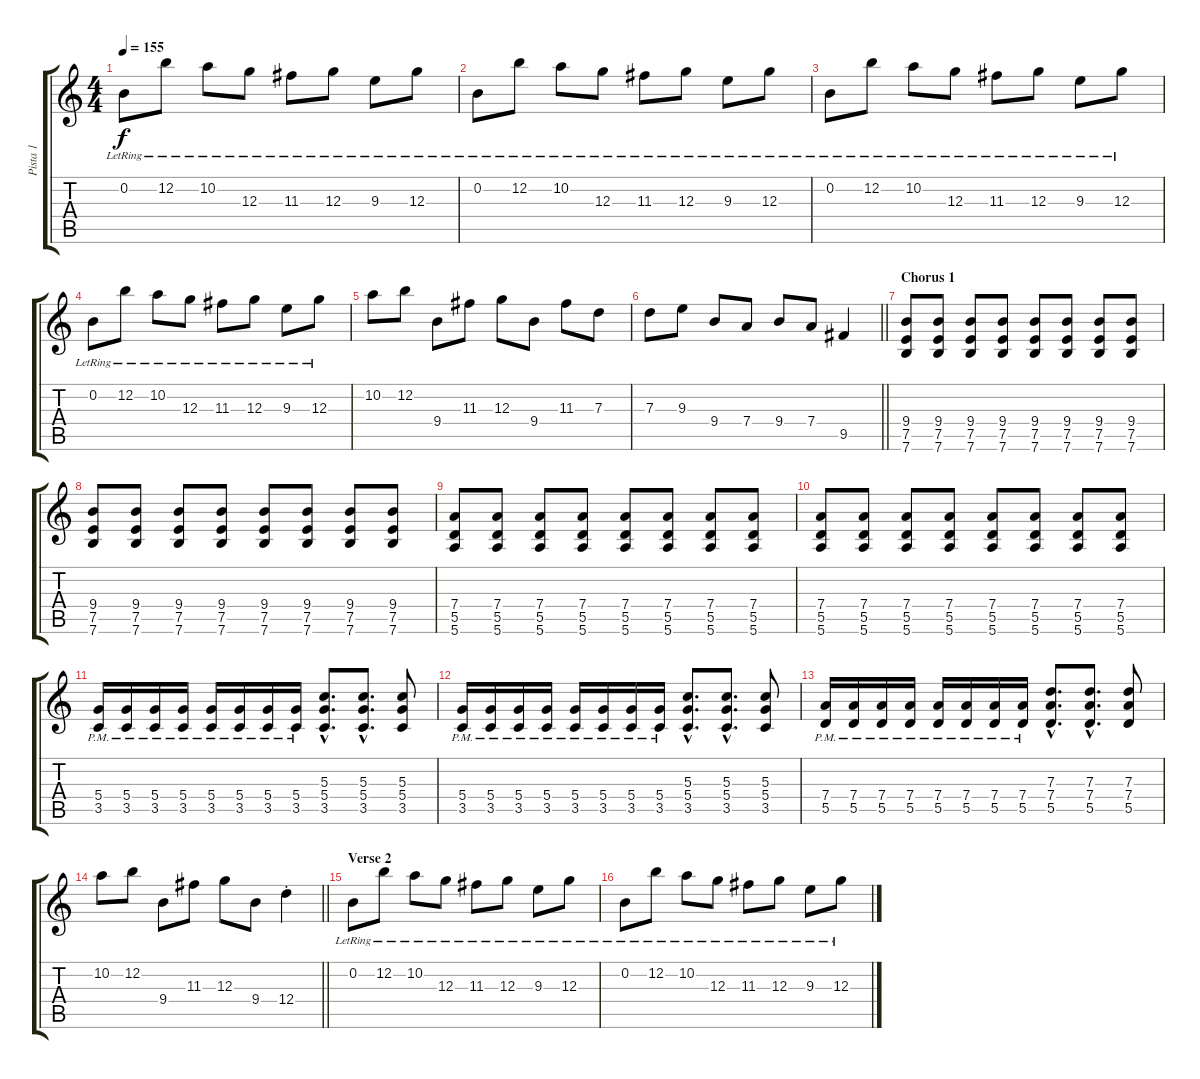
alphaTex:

\track ("Pista 1" "Pista 1") {instrument electricguitarjazz}
\staff {score tabs}
\tuning (E4 B3 G3 D3 A2 E2) {hide}
\ts (4 4)
\tempo 155
\clef g2
\ks c
0.2{lr}.8{dy f volume 8} 12.2{lr}.8 10.2{lr}.8 12.3{lr}.8 11.3{lr}.8 12.3{lr}.8 9.3{lr}.8 12.3{lr}.8 |
0.2{lr}.8 12.2{lr}.8 10.2{lr}.8 12.3{lr}.8 11.3{lr}.8 12.3{lr}.8 9.3{lr}.8 12.3{lr}.8 |
0.2{lr}.8{volume 13} 12.2{lr}.8 10.2{lr}.8 12.3{lr}.8 11.3{lr}.8 12.3{lr}.8 9.3{lr}.8 12.3{lr}.8 |
0.2{lr}.8 12.2{lr}.8 10.2{lr}.8 12.3{lr}.8 11.3{lr}.8 12.3{lr}.8 9.3{lr}.8 12.3{lr}.8 |
10.2.8{instrument distortionguitar} 12.2.8 9.4.8 11.3.8 12.3.8 9.4.8 11.3.8 7.3.8 |
\barLineRight lightlight
7.3.8 9.3.8 9.4.8 7.4.8 9.4.8 7.4.8 9.5.4 |
\section ("" "Chorus 1")
(9.4 7.5 7.6).8 (9.4 7.5 7.6).8 (9.4 7.5 7.6).8 (9.4 7.5 7.6).8 (9.4 7.5 7.6).8 (9.4 7.5 7.6).8 (9.4 7.5 7.6).8 (9.4 7.5 7.6).8 |
(9.4 7.5 7.6).8 (9.4 7.5 7.6).8 (9.4 7.5 7.6).8 (9.4 7.5 7.6).8 (9.4 7.5 7.6).8 (9.4 7.5 7.6).8 (9.4 7.5 7.6).8 (9.4 7.5 7.6).8 |
(7.4 5.5 5.6).8 (7.4 5.5 5.6).8 (7.4 5.5 5.6).8 (7.4 5.5 5.6).8 (7.4 5.5 5.6).8 (7.4 5.5 5.6).8 (7.4 5.5 5.6).8 (7.4 5.5 5.6).8 |
(7.4 5.5 5.6).8 (7.4 5.5 5.6).8 (7.4 5.5 5.6).8 (7.4 5.5 5.6).8 (7.4 5.5 5.6).8 (7.4 5.5 5.6).8 (7.4 5.5 5.6).8 (7.4 5.5 5.6).8 |
(5.4{pm} 3.5{pm}).16 (5.4{pm} 3.5{pm}).16 (5.4{pm} 3.5{pm}).16 (5.4{pm} 3.5{pm}).16 (5.4{pm} 3.5{pm}).16 (5.4{pm} 3.5{pm}).16 (5.4{pm} 3.5{pm}).16 (5.4{pm} 3.5{pm}).16 (5.3{hac} 5.4{hac} 3.5{hac}).8{d} (5.3{hac} 5.4{hac} 3.5{hac}).8{d} (5.3 5.4 3.5).8 |
(5.4{pm} 3.5{pm}).16 (5.4{pm} 3.5{pm}).16 (5.4{pm} 3.5{pm}).16 (5.4{pm} 3.5{pm}).16 (5.4{pm} 3.5{pm}).16 (5.4{pm} 3.5{pm}).16 (5.4{pm} 3.5{pm}).16 (5.4{pm} 3.5{pm}).16 (5.3{hac} 5.4{hac} 3.5{hac}).8{d} (5.3{hac} 5.4{hac} 3.5{hac}).8{d} (5.3 5.4 3.5).8 |
(7.4{pm} 5.5{pm}).16 (7.4{pm} 5.5{pm}).16 (7.4{pm} 5.5{pm}).16 (7.4{pm} 5.5{pm}).16 (7.4{pm} 5.5{pm}).16 (7.4{pm} 5.5{pm}).16 (7.4{pm} 5.5{pm}).16 (7.4{pm} 5.5{pm}).16 (7.3{hac} 7.4{hac} 5.5{hac}).8{d} (7.3{hac} 7.4{hac} 5.5{hac}).8{d} (7.3 7.4 5.5).8 |
\barLineRight lightlight
10.2.8 12.2.8 9.4.8 11.3.8 12.3.8 9.4.8 12.4{st}.4 |
\section ("" "Verse 2")
0.2{lr}.8{volume 8 instrument overdrivenguitar} 12.2{lr}.8 10.2{lr}.8 12.3{lr}.8 11.3{lr}.8 12.3{lr}.8 9.3{lr}.8 12.3{lr}.8 |
0.2{lr}.8 12.2{lr}.8 10.2{lr}.8 12.3{lr}.8 11.3{lr}.8 12.3{lr}.8 9.3{lr}.8 12.3{lr}.8
